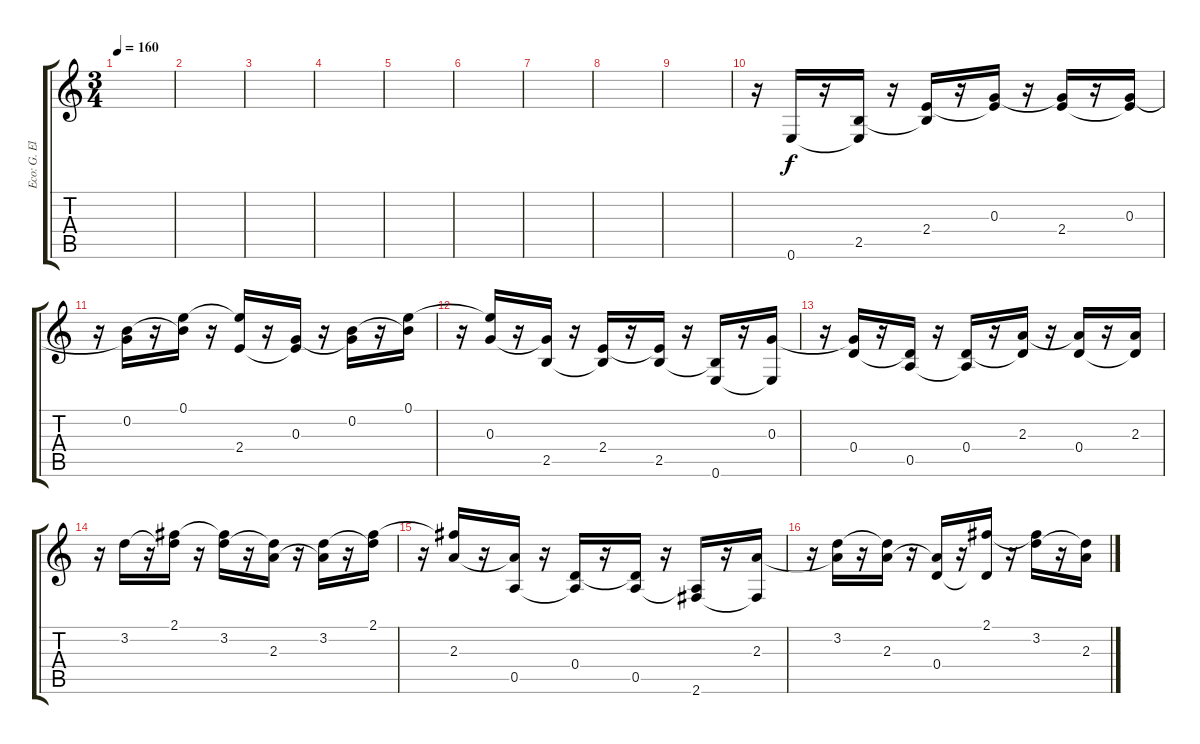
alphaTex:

\track ("Eco: G. Electrica" "Eco: G. El") {instrument guitarharmonics}
\staff {score tabs}
\tuning (E4 B3 G3 D3 A2 E2) {hide}
\ts (3 4)
\tempo 160
\clef g2
\ks c
|
|
|
|
|
|
|
|
|
r.16 0.6.16 r.16 (2.5 0.6{t}).16 r.16 (2.4 2.5{t}).16 r.16 (0.3 2.4{t}).16 r.16 (0.3{t} 2.4).16 r.16 (0.3 2.4{t}).16 |
r.16 (0.2 0.3{t}).16 r.16 (0.1 0.2{t}).16 r.16 (0.1{t} 2.4).16 r.16 (0.3 2.4{t}).16 r.16 (0.2 0.3{t}).16 r.16 (0.1 0.2{t}).16 |
r.16 (0.1{t} 0.3).16 r.16 (0.3{t} 2.5).16 r.16 (2.4 2.5{t}).16 r.16 (2.4{t} 2.5).16 r.16 (2.5{t} 0.6).16 r.16 (0.3 0.6{t}).16 |
r.16 (0.3{t} 0.4).16 r.16 (0.4{t} 0.5).16 r.16 (0.4 0.5{t}).16 r.16 (2.3 0.4{t}).16 r.16 (2.3{t} 0.4).16 r.16 (2.3 0.4{t}).16 |
r.16 3.2.16 r.16 (2.1 3.2{t}).16 r.16 (2.1{t} 3.2).16 r.16 (3.2{t} 2.3).16 r.16 (3.2 2.3{t}).16 r.16 (2.1 3.2{t}).16 |
r.16 (2.1{t} 2.3).16 r.16 (2.3{t} 0.5).16 r.16 (0.4 0.5{t}).16 r.16 (0.4{t} 0.5).16 r.16 (0.5{t} 2.6).16 r.16 (2.3 2.6{t}).16 |
r.16 (3.2 2.3{t}).16 r.16 (3.2{t} 2.3).16 r.16 (2.3{t} 0.4).16 r.16 (2.1 0.4{t}).16 r.16 (2.1{t} 3.2).16 r.16 (3.2{t} 2.3).16
